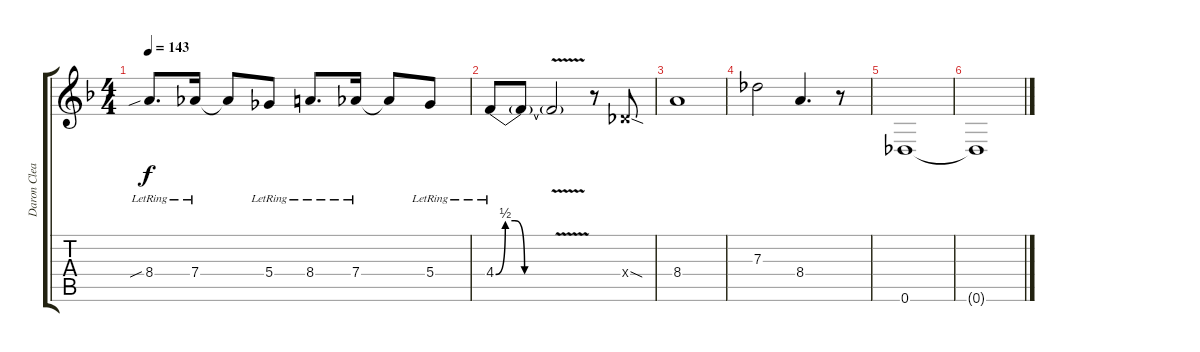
\track ("Daron Clean" "Daron Clea") {instrument electricguitarjazz}
\staff {score tabs}
\tuning (Eb4 Bb3 Gb3 Db3 Ab2 Db2) {hide}
\ts (4 4)
\tempo 143
\clef g2
\ks f
8.4{sib lr}.8{d dy f} 7.4{lr}.16 7.4{t}.8 5.4{lr}.8 8.4{lr}.8{d} 7.4{lr}.16 7.4{t}.8 5.4{lr}.8 |
4.4{be (custom 0 0 10 2 20 2 30 0 60 0) lr}.8 4.4{t}.8 4.4{v t}.2 r.8 0.4{sod x}.8 |
8.4.1 |
7.3.2 8.4.4{d} r.8 |
0.6.1 |
0.6{t}.1
